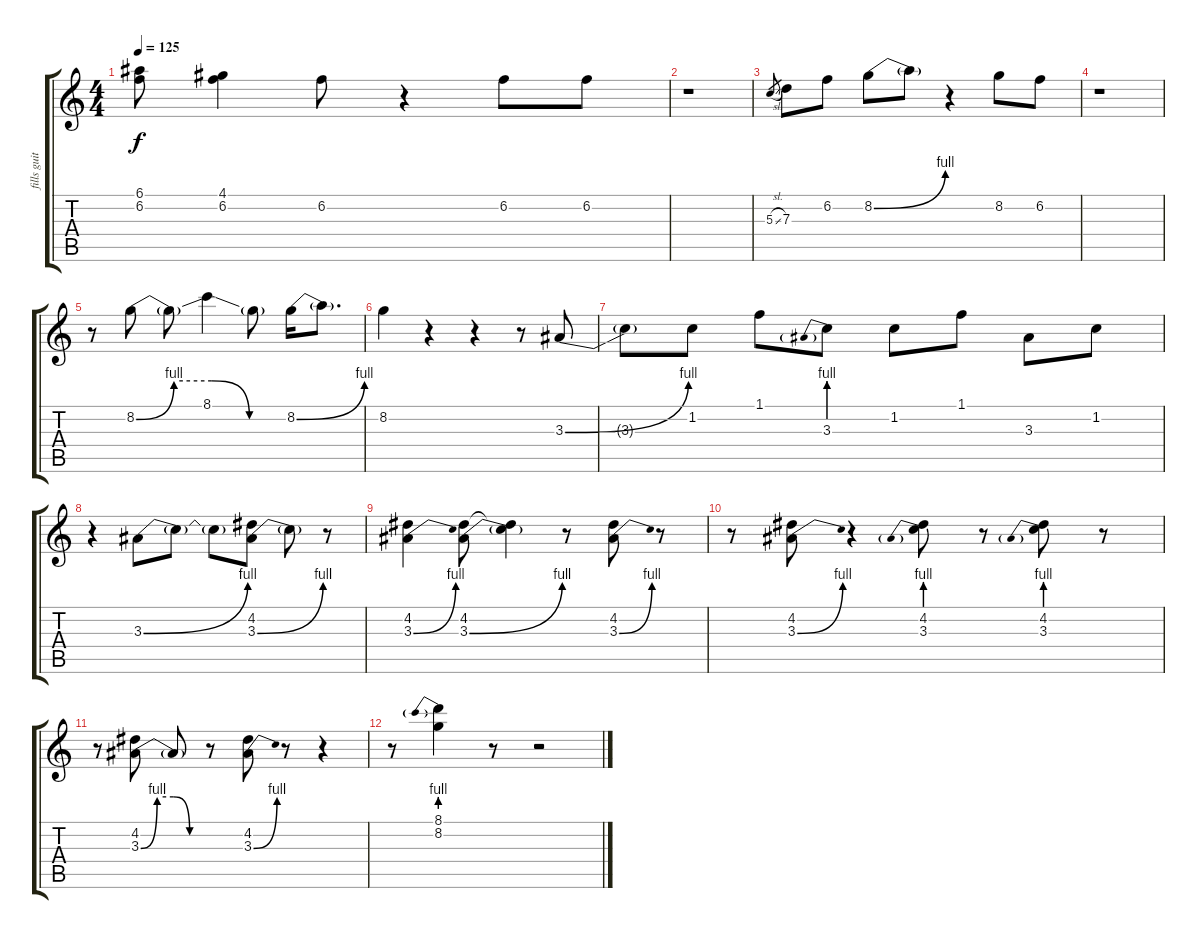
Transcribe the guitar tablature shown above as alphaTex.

\track ("fills guitar" "fills guit") {instrument distortionguitar}
\staff {score tabs}
\tuning (E4 B3 G3 D3 A2 E2) {hide}
\ts (4 4)
\tempo 125
\clef g2
\ks c
(6.1{t} 6.2{t}).8{dy f} (4.1 6.2).4 6.2.8 r.4 6.2.8 6.2.8 |
r.1 |
5.3{sl}.8{gr} 7.3.8 6.2.8 8.2{be (bend 0 0 60 4)}.8 8.2{t}.8 r.4 8.2.8 6.2.8 |
r.1 |
r.8 8.2{be (custom 0 0 15 4 30 4 45 0 60 0)}.8 8.2{t}.8 8.1.4 8.2{t}.8 8.2{be (bend 0 0 60 4)}.16 8.2{t}.8{d} |
8.2.4 r.4 r.4 r.8 3.3{be (bend 0 0 60 4)}.8 |
3.3{t}.8 1.2.8 1.1.8 3.3{be (prebend 0 4 60 4)}.8 1.2.8 1.1.8 3.3.8 1.2.8 |
r.4 3.3{be (bend 0 0 60 4)}.8 3.3{t}.8 3.3{t}.8 (4.2 3.3{be (bend 0 0 60 4)}).8 3.3{t}.8 r.8 |
(4.2 3.3{be (bend 0 0 60 4)}).4 (4.2 3.3{be (bend 0 0 60 4)}).8 (4.2{t} 3.3{t}).4 r.8 (4.2 3.3{be (bend 0 0 60 4)}).8 r.8 |
r.8 (4.2 3.3{be (bend 0 0 60 4)}).8 r.4 (4.2 3.3{be (prebend 0 4 60 4)}).8 r.8 (4.2 3.3{be (prebend 0 4 60 4)}).8 r.8 |
r.8 (4.2 3.3{be (custom 0 0 15 4 30 4 45 0 60 0)}).8 3.3{t}.8 r.8 (4.2 3.3{be (bend 0 0 60 4)}).8 r.8 r.4 |
r.8 (8.1{be (prebend 0 4 60 4)} 8.2).4 r.8 r.2
